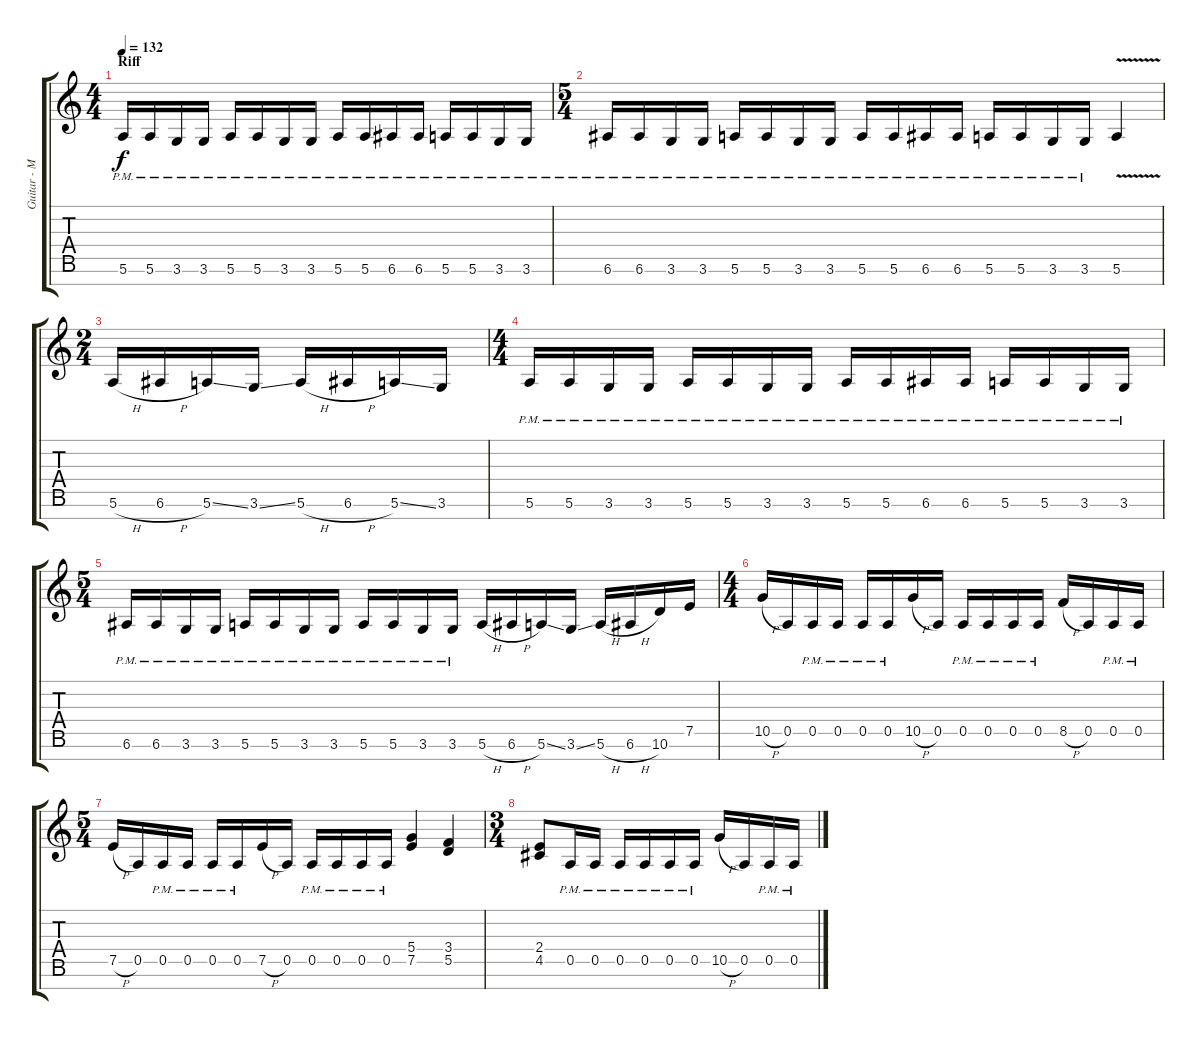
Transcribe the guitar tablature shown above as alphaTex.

\track ("Guitar - Mark" "Guitar - M") {instrument distortionguitar}
\staff {score tabs}
\tuning (E4 B3 G3 D3 A2 E2 B1) {hide}
\ts (4 4)
\section ("" "Riff")
\tempo 132
\clef g2
\ks c
5.6{pm}.16{dy f instrument distortionguitar} 5.6{pm}.16 3.6{pm}.16 3.6{pm}.16 5.6{pm}.16 5.6{pm}.16 3.6{pm}.16 3.6{pm}.16 5.6{pm}.16 5.6{pm}.16 6.6{pm}.16 6.6{pm}.16 5.6{pm}.16 5.6{pm}.16 3.6{pm}.16 3.6{pm}.16 |
\ts (5 4)
6.6{pm}.16 6.6{pm}.16 3.6{pm}.16 3.6{pm}.16 5.6{pm}.16 5.6{pm}.16 3.6{pm}.16 3.6{pm}.16 5.6{pm}.16 5.6{pm}.16 6.6{pm}.16 6.6{pm}.16 5.6{pm}.16 5.6{pm}.16 3.6{pm}.16 3.6{pm}.16 5.6{v}.4 |
\ts (2 4)
5.6{h}.16 6.6{h}.16 5.6{ss}.16 3.6{ss}.16 5.6{h}.16 6.6{h}.16 5.6{ss}.16 3.6.16 |
\ts (4 4)
5.6{pm}.16 5.6{pm}.16 3.6{pm}.16 3.6{pm}.16 5.6{pm}.16 5.6{pm}.16 3.6{pm}.16 3.6{pm}.16 5.6{pm}.16 5.6{pm}.16 6.6{pm}.16 6.6{pm}.16 5.6{pm}.16 5.6{pm}.16 3.6{pm}.16 3.6{pm}.16 |
\ts (5 4)
6.6{pm}.16 6.6{pm}.16 3.6{pm}.16 3.6{pm}.16 5.6{pm}.16 5.6{pm}.16 3.6{pm}.16 3.6{pm}.16 5.6{pm}.16 5.6{pm}.16 3.6{pm}.16 3.6{pm}.16 5.6{h}.16 6.6{h}.16 5.6{ss}.16 3.6{ss}.16 5.6{h}.16 6.6{h}.16 10.6.16 7.5.16 |
\ts (4 4)
10.5{h}.16 0.5.16 0.5{pm}.16 0.5{pm}.16 0.5{pm}.16 0.5{pm}.16 10.5{h}.16 0.5.16 0.5{pm}.16 0.5{pm}.16 0.5{pm}.16 0.5{pm}.16 8.5{h}.16 0.5.16 0.5{pm}.16 0.5{pm}.16 |
\ts (5 4)
7.5{h}.16 0.5.16 0.5{pm}.16 0.5{pm}.16 0.5{pm}.16 0.5{pm}.16 7.5{h}.16 0.5.16 0.5{pm}.16 0.5{pm}.16 0.5{pm}.16 0.5{pm}.16 (5.4 7.5).4 (3.4 5.5).4 |
\ts (3 4)
(2.4 4.5).8 0.5{pm}.16 0.5{pm}.16 0.5{pm}.16 0.5{pm}.16 0.5{pm}.16 0.5{pm}.16 10.5{h}.16 0.5.16 0.5{pm}.16 0.5{pm}.16
